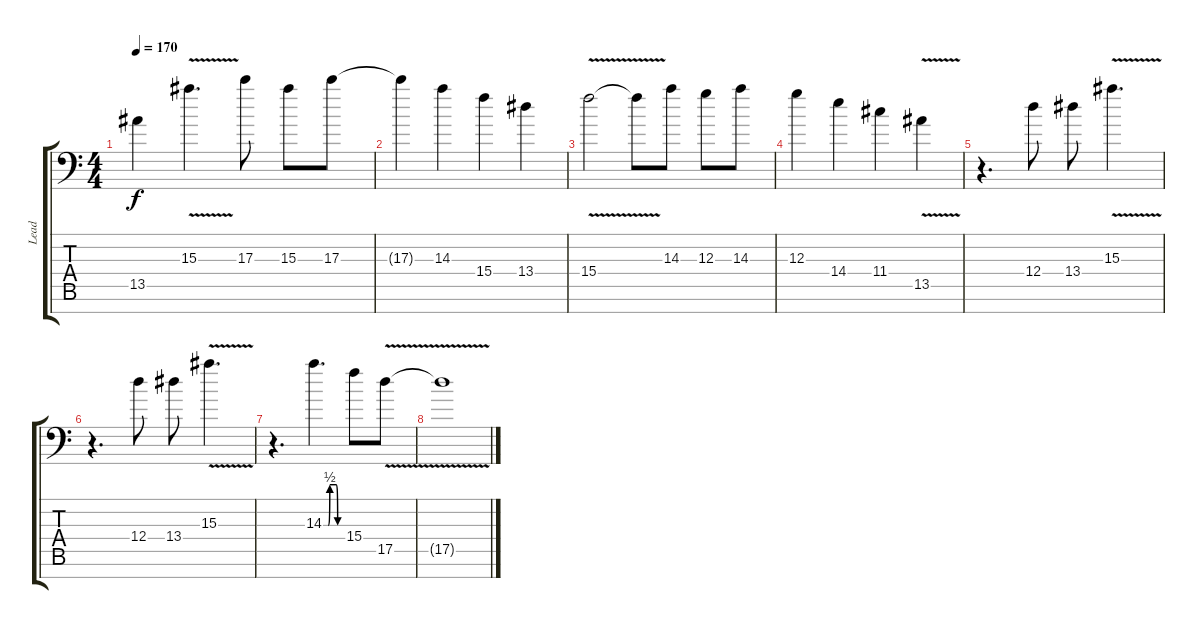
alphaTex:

\track ("Lead" "Lead") {instrument distortionguitar}
\staff {score tabs}
\tuning (E4 B3 G3 D3 A2 E2 A1) {hide}
\ts (4 4)
\tempo 170
\clef f4
\ks c
13.5.4{dy f} 15.3{v}.4{d} 17.3.8 15.3.8 17.3.8 |
17.3{t}.4 14.3.4 15.4.4 13.4.4 |
15.4{v}.2 15.4{t}.8 14.3.8 12.3.8 14.3.8 |
12.3.4 14.4.4 11.4.4 13.5{v}.4 |
r.4{d} 12.4.8 13.4.8 15.3{v}.4{d} |
r.4{d} 12.4.8 13.4.8 15.3{v}.4{d} |
r.4{d} 14.3{be (custom 0 0 15 0 20 2 40 2 45 0 60 0)}.4{d} 15.4.8 17.5{v}.8 |
17.5{t}.1
